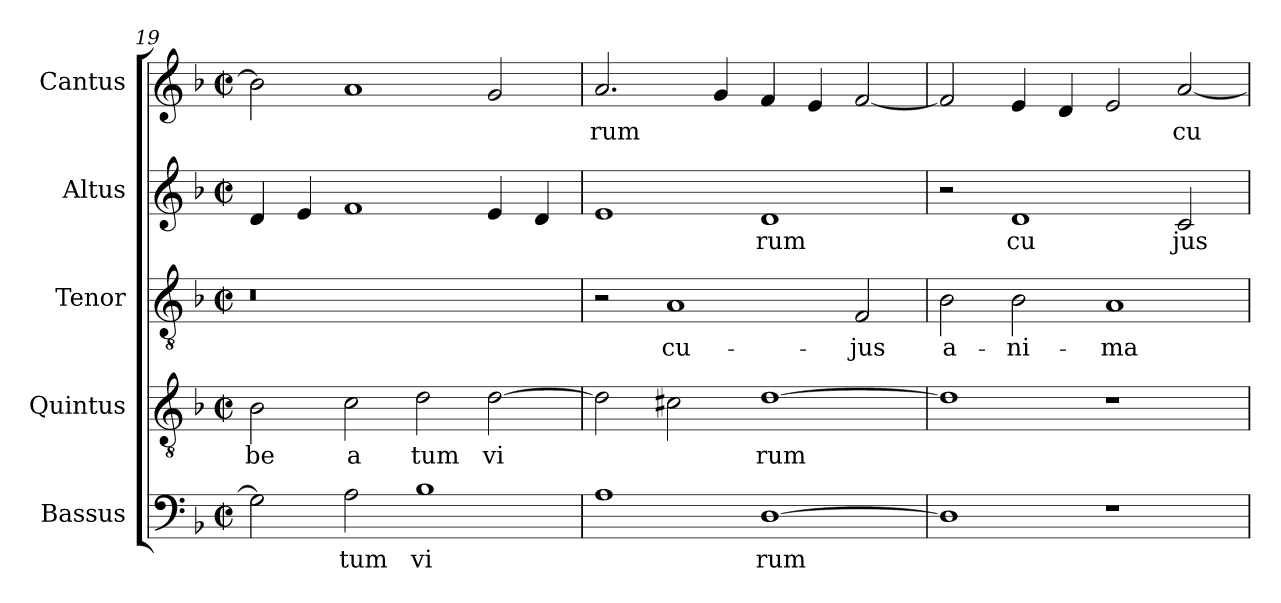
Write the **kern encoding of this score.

**kern	**text	**kern	**text	**kern	**text	**kern	**text	**kern	**text
*part5	*part5	*part4	*part4	*part3	*part3	*part2	*part2	*part1	*part1
*staff5	*staff5	*staff4	*staff4	*staff3	*staff3	*staff2	*staff2	*staff1	*staff1
*I"Bassus	*	*I"Quintus	*	*I"Tenor	*	*I"Altus	*	*I"Cantus	*
*clefF4	*	*clefGv2	*	*clefGv2	*	*clefG2	*	*clefG2	*
*k[b-]	*	*k[b-]	*	*k[b-]	*	*k[b-]	*	*k[b-]	*
*F:	*	*F:	*	*F:	*	*F:	*	*F:	*
*M2/2	*	*M2/2	*	*M2/2	*	*M2/2	*	*M2/2	*
*met(c|)	*	*met(c|)	*	*met(c|)	*	*met(c|)	*	*met(c|)	*
=19	=19	=19	=19	=19	=19	=19	=19	=19	=19
!	!	!	!LO:LY:b:cj	!	!	!	!	!	!
2G\]	.	2B-\	be	0r	.	4d/	.	2b-\]	.
.	.	.	.	.	.	4e/	.	.	.
!	!LO:LY:b:cj	!	!LO:LY:b:cj	!	!	!	!	!	!
2A\	tum	2c\	a	.	.	1f	.	1a	.
!	!LO:LY:b:cj	!	!LO:LY:b:cj	!	!	!	!	!	!
1B-	vi	2d\	tum	.	.	.	.	.	.
!	!	!	!LO:LY:b:cj	!	!	!	!	!	!
.	.	[>2d\	vi	.	.	4e/	.	2g/	.
.	.	.	.	.	.	4d/	.	.	.
=20	=20	=20	=20	=20	=20	=20	=20	=20	=20
!	!	!	!	!	!	!	!	!	!LO:LY:b
1A	.	2d\]	.	2r	.	1e	.	2.a/	rum
!	!	!	!	!	!LO:LY:b:cj	!	!	!	!
.	.	2c#\	.	1A	cu-	.	.	.	.
.	.	.	.	.	.	.	.	4g/	.
!	!LO:LY:b	!	!LO:LY:b	!	!	!	!LO:LY:b:cj	!	!
[<1D	rum	[<1d	rum	.	.	1d	rum	4f/	.
.	.	.	.	.	.	.	.	4e/	.
!	!	!	!	!	!LO:LY:b:cj	!	!	!	!
.	.	.	.	2F/	-jus	.	.	[>2f/	.
!!LO:PB:g=z
=21	=21	=21	=21	=21	=21	=21	=21	=21	=21
!	!	!	!	!	!LO:LY:b:cj	!	!	!	!
1D]	.	1d]	.	2B-\	a-	2r	.	2f/]	.
!	!	!	!	!	!LO:LY:b:cj	!	!LO:LY:b:cj	!	!
.	.	.	.	2B-\	-ni-	1d	cu	4e/	.
.	.	.	.	.	.	.	.	4d/	.
!	!	!	!	!	!LO:LY:b:cj	!	!	!	!
1r	.	1r	.	1A	-ma	.	.	2e/	.
!	!	!	!	!	!	!	!LO:LY:b:cj	!	!LO:LY:b:cj
.	.	.	.	.	.	2c/	jus	[<2a/	cu
=	=	=	=	=	=	=	=	=	=
*-	*-	*-	*-	*-	*-	*-	*-	*-	*-
